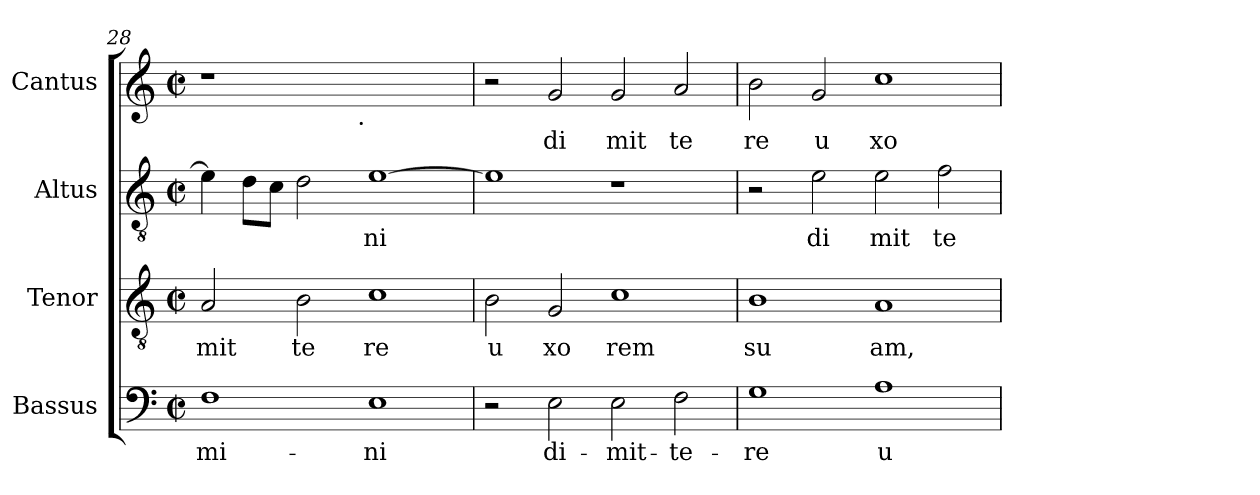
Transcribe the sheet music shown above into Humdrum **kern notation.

**kern	**text	**kern	**text	**kern	**text	**kern	**text
*part4	*part4	*part3	*part3	*part2	*part2	*part1	*part1
*staff4	*staff4	*staff3	*staff3	*staff2	*staff2	*staff1	*staff1
*I"Bassus	*	*I"Tenor	*	*I"Altus	*	*I"Cantus	*
!!LO:PB:g=z
*clefF4	*	*clefGv2	*	*clefGv2	*	*clefG2	*
*k[]	*	*k[]	*	*k[]	*	*k[]	*
*C:	*	*C:	*	*C:	*	*C:	*
*M2/2	*	*M2/2	*	*M2/2	*	*M2/2	*
*met(c|)	*	*met(c|)	*	*met(c|)	*	*met(c|)	*
=28	=28	=28	=28	=28	=28	=28	=28
!	!LO:LY:b:cj	!	!LO:LY:b:cj	!	!LO:LY:b:cj	!	!
*	*	*	*	*	*	*^	*
1F	mi-	2A/	mit	4e\]	.	1r	2ryy	.
!	!	!	!	!	!LO:LY:b:cj	!	!	!
.	.	.	.	8d\L	.	.	.	.
!	!	!	!	!	!LO:LY:b:cj	!	!	!
.	.	.	.	8c\J	.	.	.	.
!	!	!	!LO:LY:b:cj	!	!LO:LY:b:cj	!	!	!
.	.	2B\	te	2d\	.	.	4...ryy	.
!	!	!	!	!	!	!	!LO:TX:b:t=.	!
.	.	.	.	.	.	.	1ryy	.
!	!LO:LY:b:cj	!	!LO:LY:b:cj	!	!LO:LY:b:cj	!	!	!
1E	-ni	1c	re	[>1e	ni	1ryy	.	.
.	.	.	.	.	.	.	32ryy	.
=29	=29	=29	=29	=29	=29	=29	=29	=29
!	!	!	!LO:LY:b:cj	!	!LO:LY:b:cj	!	!	!
*	*	*	*	*	*	*v	*v	*
2r	.	2B\	u	1e]	.	2r	.
!	!LO:LY:b:cj	!	!LO:LY:b:cj	!	!	!	!LO:LY:b:cj
2E\	di-	2G/	xo	.	.	2g/	di
!	!LO:LY:b:cj	!	!LO:LY:b:cj	!	!	!	!LO:LY:b:cj
2E\	-mit-	1c	rem	1r	.	2g/	mit
!	!LO:LY:b:cj	!	!	!	!	!	!LO:LY:b:cj
2F\	-te-	.	.	.	.	2a/	te
=30	=30	=30	=30	=30	=30	=30	=30
!	!LO:LY:b:cj	!	!LO:LY:b:cj	!	!	!	!LO:LY:b:cj
1G	-re	1B	su	2r	.	2b\	re
!	!	!	!	!	!LO:LY:b:cj	!	!LO:LY:b:cj
.	.	.	.	2e\	di	2g/	u
!	!LO:LY:b:cj	!	!LO:LY:b:cj	!	!LO:LY:b:cj	!	!LO:LY:b:cj
1A	u-	1A	am,	2e\	mit	1cc	xo
!	!	!	!	!	!LO:LY:b:cj	!	!
.	.	.	.	2f\	te	.	.
=	=	=	=	=	=	=	=
*-	*-	*-	*-	*-	*-	*-	*-
